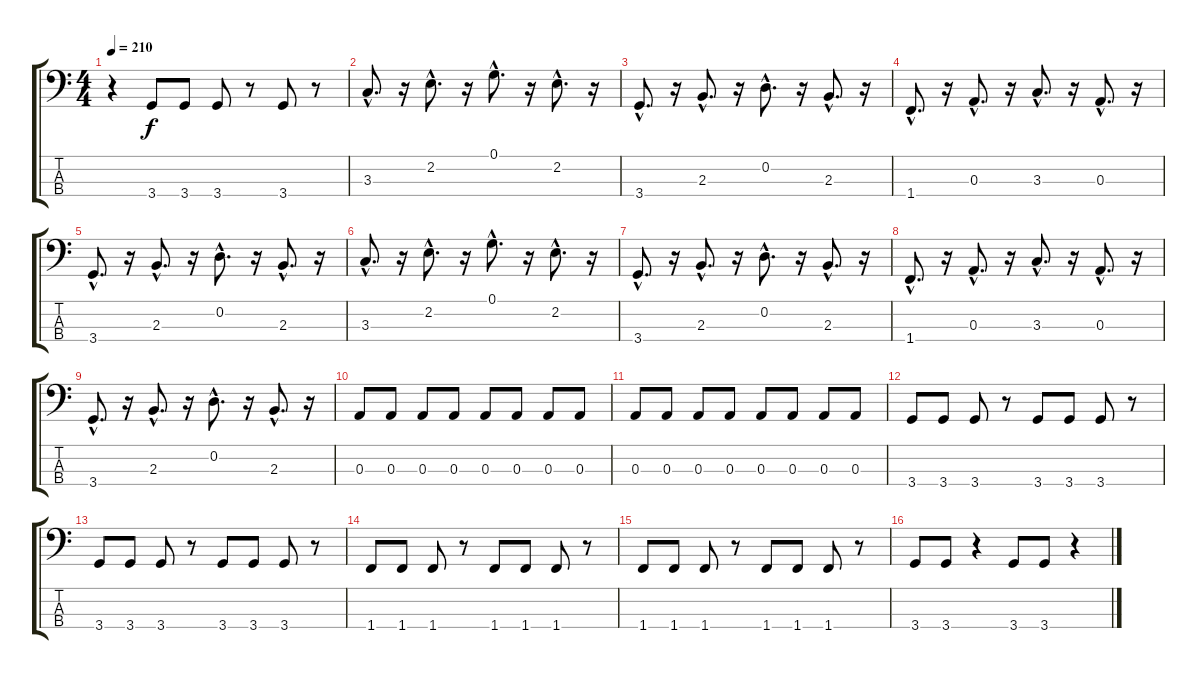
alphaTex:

\track "" {instrument electricbassfinger}
\staff {score tabs}
\tuning (G2 D2 A1 E1) {hide}
\ts (4 4)
\tempo 210
\clef f4
\ks c
r.4{dy f} 3.4.8 3.4.8 3.4.8 r.8 3.4.8 r.8 |
3.3{hac}.8{d} r.16 2.2{hac}.8{d} r.16 0.1{hac}.8{d} r.16 2.2{hac}.8{d} r.16 |
3.4{hac}.8{d} r.16 2.3{hac}.8{d} r.16 0.2{hac}.8{d} r.16 2.3{hac}.8{d} r.16 |
1.4{hac}.8{d} r.16 0.3{hac}.8{d} r.16 3.3{hac}.8{d} r.16 0.3{hac}.8{d} r.16 |
3.4{hac}.8{d} r.16 2.3{hac}.8{d} r.16 0.2{hac}.8{d} r.16 2.3{hac}.8{d} r.16 |
3.3{hac}.8{d} r.16 2.2{hac}.8{d} r.16 0.1{hac}.8{d} r.16 2.2{hac}.8{d} r.16 |
3.4{hac}.8{d} r.16 2.3{hac}.8{d} r.16 0.2{hac}.8{d} r.16 2.3{hac}.8{d} r.16 |
1.4{hac}.8{d} r.16 0.3{hac}.8{d} r.16 3.3{hac}.8{d} r.16 0.3{hac}.8{d} r.16 |
3.4{hac}.8{d} r.16 2.3{hac}.8{d} r.16 0.2{hac}.8{d} r.16 2.3{hac}.8{d} r.16 |
0.3.8 0.3.8 0.3.8 0.3.8 0.3.8 0.3.8 0.3.8 0.3.8 |
0.3.8 0.3.8 0.3.8 0.3.8 0.3.8 0.3.8 0.3.8 0.3.8 |
3.4.8 3.4.8 3.4.8 r.8 3.4.8 3.4.8 3.4.8 r.8 |
3.4.8 3.4.8 3.4.8 r.8 3.4.8 3.4.8 3.4.8 r.8 |
1.4.8 1.4.8 1.4.8 r.8 1.4.8 1.4.8 1.4.8 r.8 |
1.4.8 1.4.8 1.4.8 r.8 1.4.8 1.4.8 1.4.8 r.8 |
3.4.8 3.4.8 r.4 3.4.8 3.4.8 r.4
